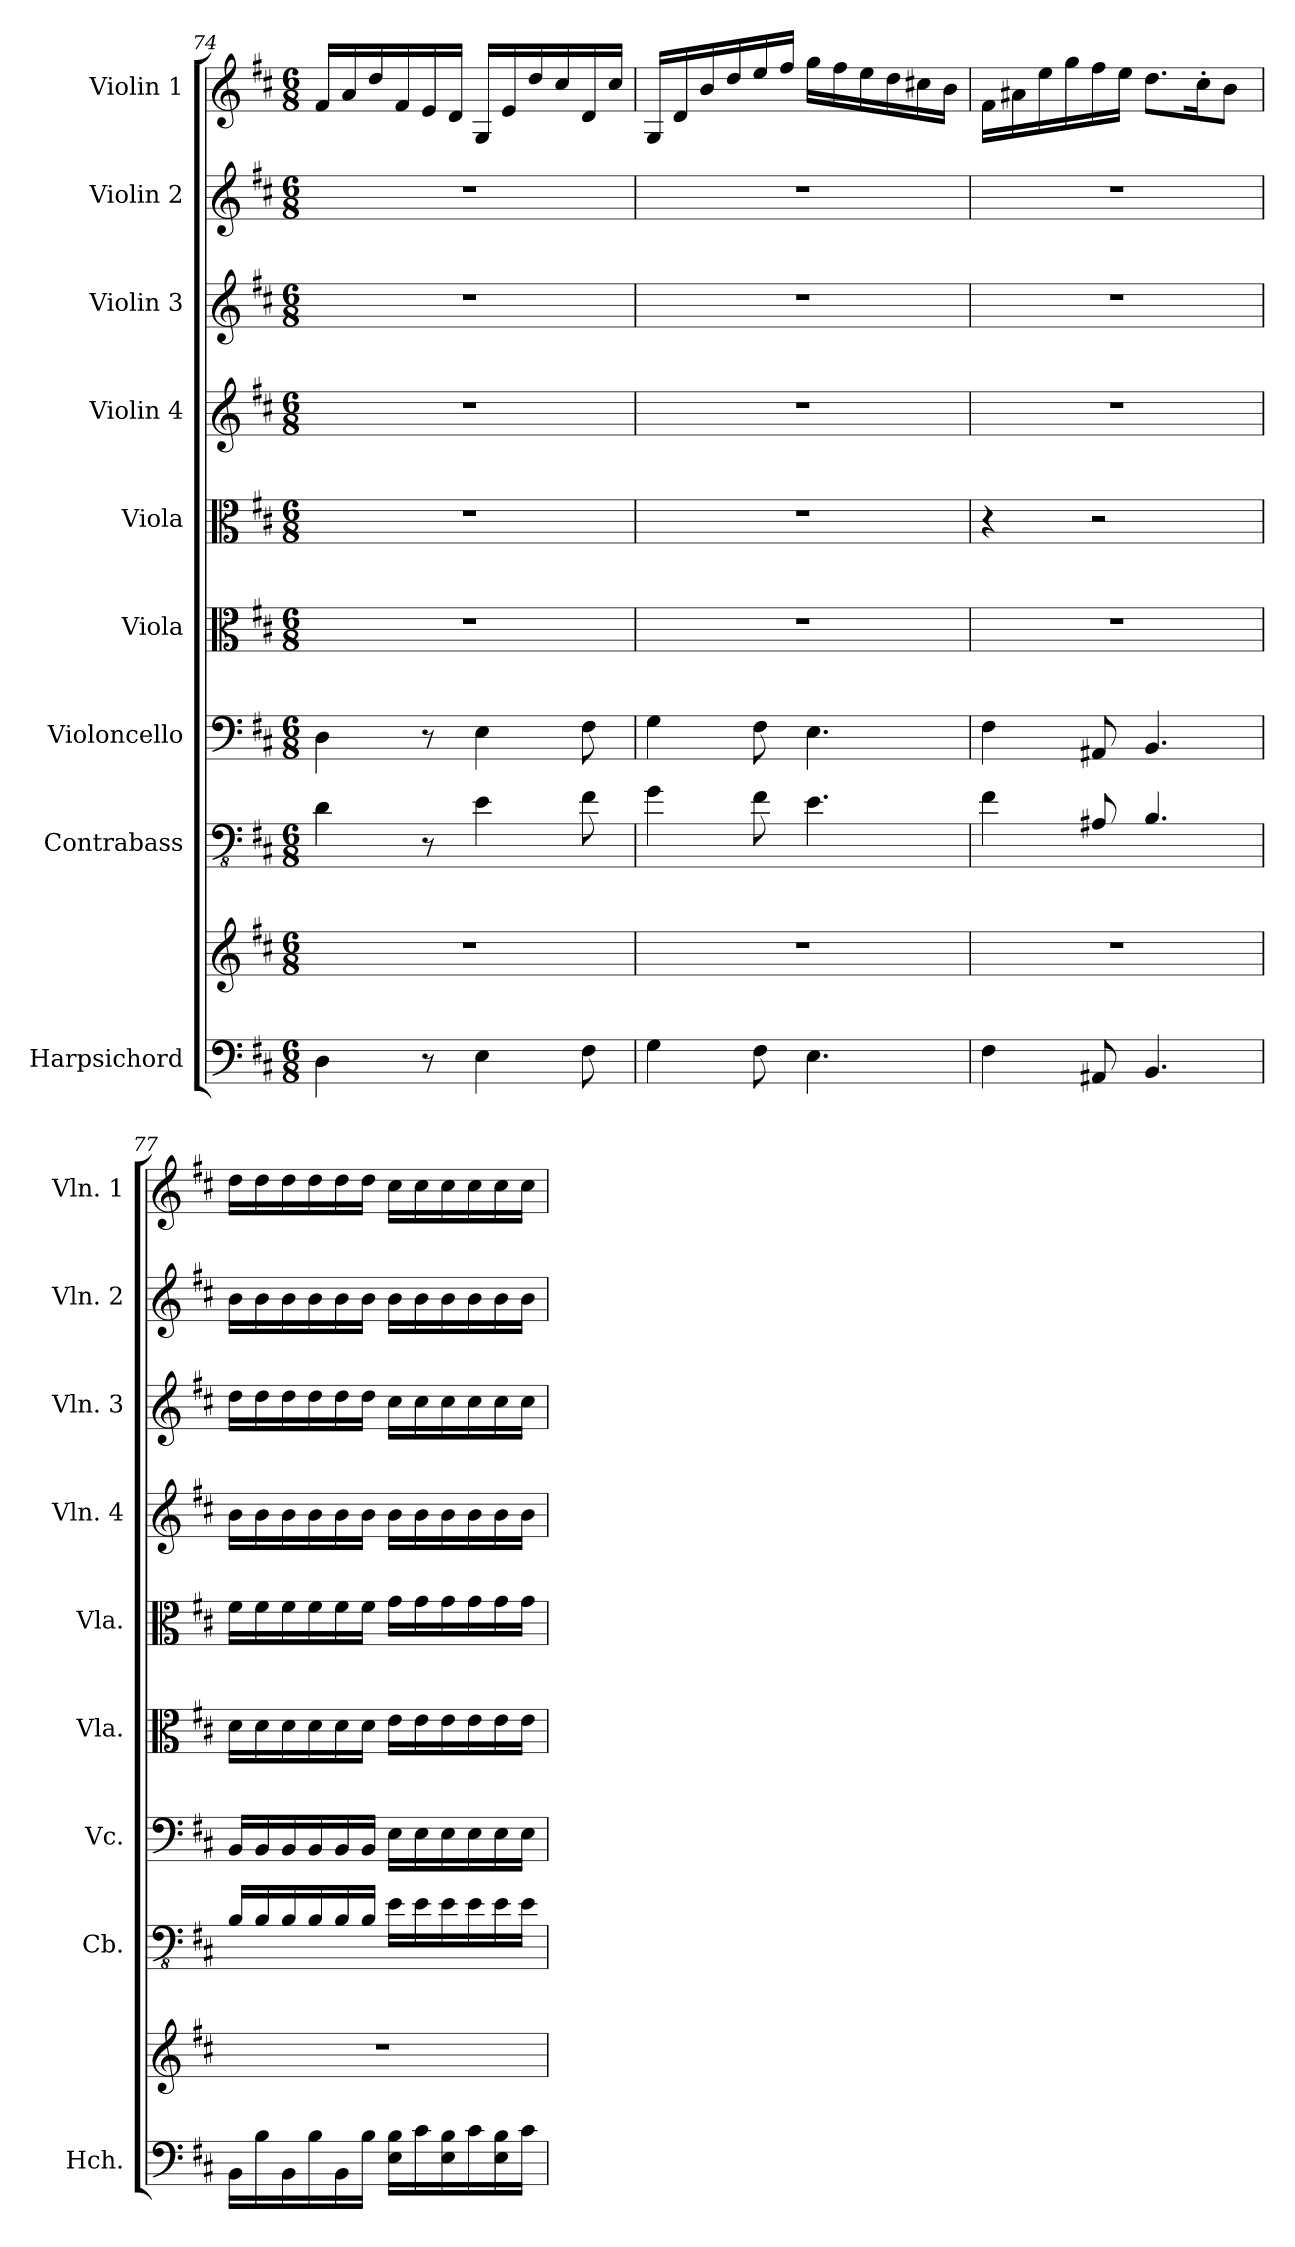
**kern	**kern	**kern	**kern	**kern	**kern	**kern	**kern	**kern	**kern
*part9	*part9	*part8	*part7	*part6	*part5	*part4	*part3	*part2	*part1
*staff10	*staff9	*staff8	*staff7	*staff6	*staff5	*staff4	*staff3	*staff2	*staff1
*I"Harpsichord	*	*I"Contrabass	*I"Violoncello	*I"Viola	*I"Viola	*I"Violin 4	*I"Violin 3	*I"Violin 2	*I"Violin 1
*I'Hch.	*	*I'Cb.	*I'Vc.	*I'Vla.	*I'Vla.	*I'Vln. 4	*I'Vln. 3	*I'Vln. 2	*I'Vln. 1
*clefF4	*clefG2	*clefFv4	*clefF4	*clefC3	*clefC3	*clefG2	*clefG2	*clefG2	*clefG2
*	*	*ITrd7c12	*	*	*	*	*	*	*
*k[f#c#]	*k[f#c#]	*k[f#c#]	*k[f#c#]	*k[f#c#]	*k[f#c#]	*k[f#c#]	*k[f#c#]	*k[f#c#]	*k[f#c#]
*M6/8	*M6/8	*M6/8	*M6/8	*M6/8	*M6/8	*M6/8	*M6/8	*M6/8	*M6/8
=74	=74	=74	=74	=74	=74	=74	=74	=74	=74
4D\	2.r	4DD\	4D\	2.r	2.r	2.r	2.r	2.r	16f#/LL
.	.	.	.	.	.	.	.	.	16a/
.	.	.	.	.	.	.	.	.	16dd/
.	.	.	.	.	.	.	.	.	16f#/
8r	.	8r	8r	.	.	.	.	.	16e/
.	.	.	.	.	.	.	.	.	16d/JJ
4E\	.	4EE\	4E\	.	.	.	.	.	16G/LL
.	.	.	.	.	.	.	.	.	16e/
.	.	.	.	.	.	.	.	.	16dd/
.	.	.	.	.	.	.	.	.	16cc#/
8F#\	.	8FF#\	8F#\	.	.	.	.	.	16d/
.	.	.	.	.	.	.	.	.	16cc#/JJ
!!LO:PB:g=z
=75	=75	=75	=75	=75	=75	=75	=75	=75	=75
4G\	2.r	4GG\	4G\	2.r	2.r	2.r	2.r	2.r	16G/LL
.	.	.	.	.	.	.	.	.	16d/
.	.	.	.	.	.	.	.	.	16b/
.	.	.	.	.	.	.	.	.	16dd/
8F#\	.	8FF#\	8F#\	.	.	.	.	.	16ee/
.	.	.	.	.	.	.	.	.	16ff#/JJ
4.E\	.	4.EE\	4.E\	.	.	.	.	.	16gg\LL
.	.	.	.	.	.	.	.	.	16ff#\
.	.	.	.	.	.	.	.	.	16ee\
.	.	.	.	.	.	.	.	.	16dd\
.	.	.	.	.	.	.	.	.	16cc#X\
.	.	.	.	.	.	.	.	.	16b\JJ
=76	=76	=76	=76	=76	=76	=76	=76	=76	=76
4F#\	2.r	4FF#\	4F#\	2.r	4r	2.r	2.r	2.r	16f#\LL
.	.	.	.	.	.	.	.	.	16a#X\
.	.	.	.	.	.	.	.	.	16ee\
.	.	.	.	.	.	.	.	.	16gg\
8AA#X/	.	8AAA#X/	8AA#X/	.	2r	.	.	.	16ff#\
.	.	.	.	.	.	.	.	.	16ee\JJ
4.BB/	.	4.BBB/	4.BB/	.	.	.	.	.	8.dd\L
.	.	.	.	.	.	.	.	.	16cc#'\K
.	.	.	.	.	.	.	.	.	8b\J
=77	=77	=77	=77	=77	=77	=77	=77	=77	=77
16BB\LL	2.r	16BBB/LL	16BB/LL	16d\LL	16f#\LL	16b\LL	16dd\LL	16b\LL	16dd\LL
16B\	.	16BBB/	16BB/	16d\	16f#\	16b\	16dd\	16b\	16dd\
16BB\	.	16BBB/	16BB/	16d\	16f#\	16b\	16dd\	16b\	16dd\
16B\	.	16BBB/	16BB/	16d\	16f#\	16b\	16dd\	16b\	16dd\
16BB\	.	16BBB/	16BB/	16d\	16f#\	16b\	16dd\	16b\	16dd\
16B\JJ	.	16BBB/JJ	16BB/JJ	16d\JJ	16f#\JJ	16b\JJ	16dd\JJ	16b\JJ	16dd\JJ
16E\ 16B\LL	.	16EE\LL	16E\LL	16e\LL	16g\LL	16b\LL	16cc#\LL	16b\LL	16cc#\LL
16c#\	.	16EE\	16E\	16e\	16g\	16b\	16cc#\	16b\	16cc#\
16E\ 16B\	.	16EE\	16E\	16e\	16g\	16b\	16cc#\	16b\	16cc#\
16c#\	.	16EE\	16E\	16e\	16g\	16b\	16cc#\	16b\	16cc#\
16E\ 16B\	.	16EE\	16E\	16e\	16g\	16b\	16cc#\	16b\	16cc#\
16c#\JJ	.	16EE\JJ	16E\JJ	16e\JJ	16g\JJ	16b\JJ	16cc#\JJ	16b\JJ	16cc#\JJ
=	=	=	=	=	=	=	=	=	=
*-	*-	*-	*-	*-	*-	*-	*-	*-	*-
